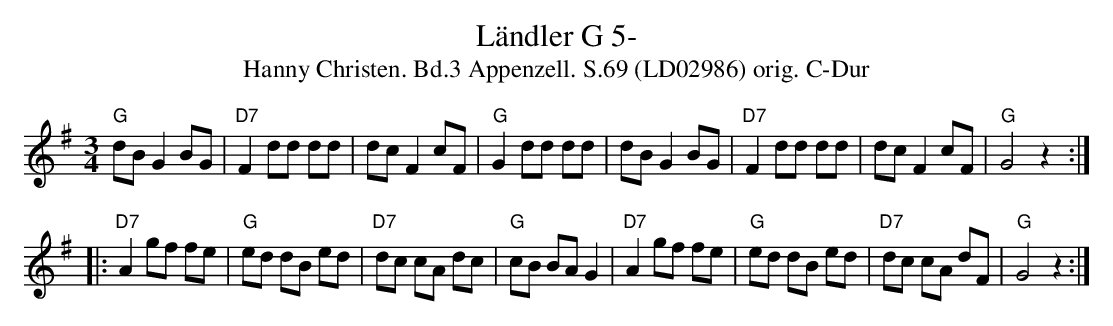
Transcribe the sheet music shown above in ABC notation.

X:1
T:Ländler G 5-
T:Hanny Christen. Bd.3 Appenzell. S.69 (LD02986) orig. C-Dur
M:3/4
L:1/8
K:Gmaj
"G"dB G2 BG | "D7"F2 dd dd | dc F2 cF | "G"G2 dd dd | dB G2 BG | "D7"F2 dd dd | dc F2 cF | "G"G4 z2 :|
|: "D7"A2 gf fe | "G"ed dB ed | "D7"dc cA dc | "G"cB BA G2 | "D7"A2 gf fe | "G"ed dB ed | "D7"dc cA dF | "G"G4 z2 :|
